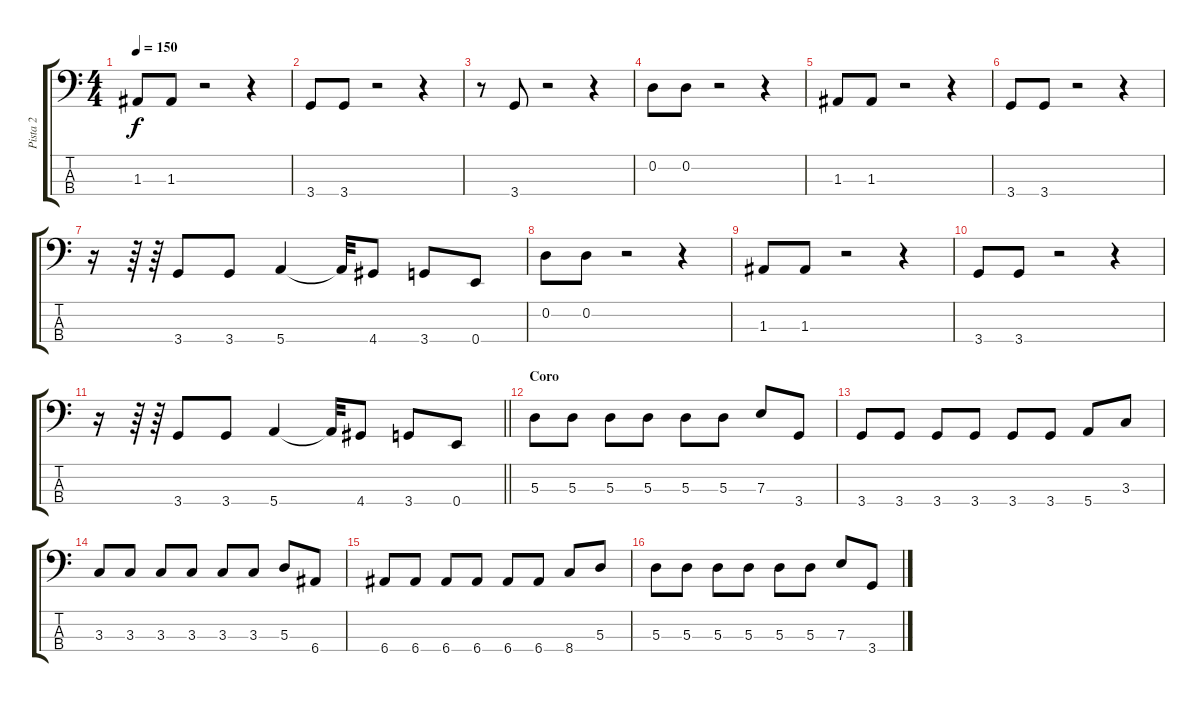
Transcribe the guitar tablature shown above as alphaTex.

\track ("Pista 2" "Pista 2") {instrument electricbassfinger}
\staff {score tabs}
\tuning (G2 D2 A1 E1) {hide}
\ts (4 4)
\tempo 150
\clef f4
\ks c
1.3.8{dy f} 1.3.8 r.2 r.4 |
3.4.8 3.4.8 r.2 r.4 |
r.8 3.4.8 r.2 r.4 |
0.2.8 0.2.8 r.2 r.4 |
1.3.8 1.3.8 r.2 r.4 |
3.4.8 3.4.8 r.2 r.4 |
r.16 r.64 r.64 3.4.8 3.4.8 5.4.4 5.4{t}.32 4.4.8 3.4.8 0.4.8 |
0.2.8 0.2.8 r.2 r.4 |
1.3.8 1.3.8 r.2 r.4 |
3.4.8 3.4.8 r.2 r.4 |
\barLineRight lightlight
r.16 r.64 r.64 3.4.8 3.4.8 5.4.4 5.4{t}.32 4.4.8 3.4.8 0.4.8 |
\section ("" "Coro")
5.3.8 5.3.8 5.3.8 5.3.8 5.3.8 5.3.8 7.3.8 3.4.8 |
3.4.8 3.4.8 3.4.8 3.4.8 3.4.8 3.4.8 5.4.8 3.3.8 |
3.3.8 3.3.8 3.3.8 3.3.8 3.3.8 3.3.8 5.3.8 6.4.8 |
6.4.8 6.4.8 6.4.8 6.4.8 6.4.8 6.4.8 8.4.8 5.3.8 |
5.3.8 5.3.8 5.3.8 5.3.8 5.3.8 5.3.8 7.3.8 3.4.8
